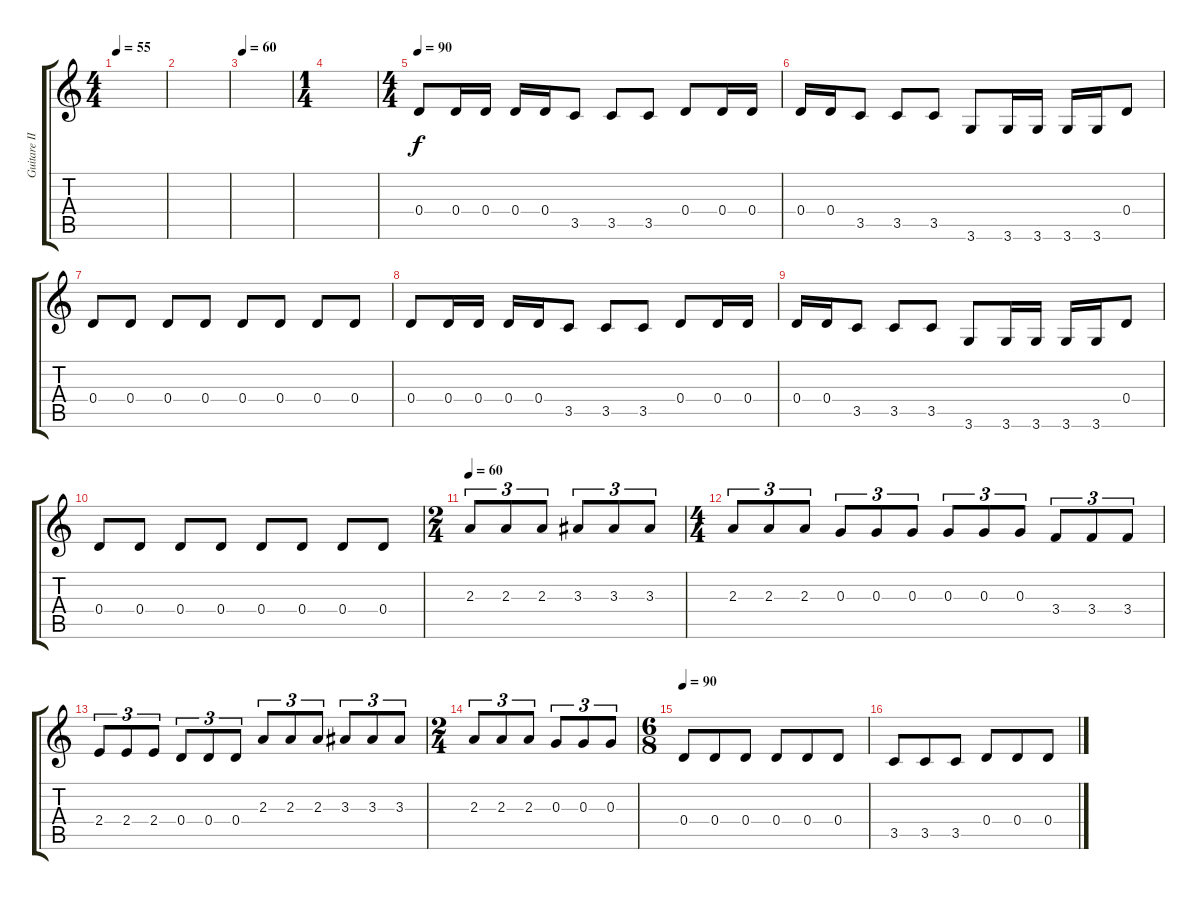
\track ("Guitare III" "Guitare II") {instrument acousticguitarsteel}
\staff {score tabs}
\tuning (E4 B3 G3 D3 A2 E2) {hide}
\ts (4 4)
\tempo 55
\clef g2
\ks c
|
|
\tempo 60
|
\ts (1 4)
|
\ts (4 4)
\tempo 90
0.4.8 0.4.16 0.4.16 0.4.16 0.4.16 3.5.8 3.5.8 3.5.8 0.4.8 0.4.16 0.4.16 |
0.4.16 0.4.16 3.5.8 3.5.8 3.5.8 3.6.8 3.6.16 3.6.16 3.6.16 3.6.16 0.4.8 |
0.4.8 0.4.8 0.4.8 0.4.8 0.4.8 0.4.8 0.4.8 0.4.8 |
0.4.8 0.4.16 0.4.16 0.4.16 0.4.16 3.5.8 3.5.8 3.5.8 0.4.8 0.4.16 0.4.16 |
0.4.16 0.4.16 3.5.8 3.5.8 3.5.8 3.6.8 3.6.16 3.6.16 3.6.16 3.6.16 0.4.8 |
0.4.8 0.4.8 0.4.8 0.4.8 0.4.8 0.4.8 0.4.8 0.4.8 |
\ts (2 4)
\tempo 60
2.3.8{tu (3 2)} 2.3.8{tu (3 2)} 2.3.8{tu (3 2)} 3.3.8{tu (3 2)} 3.3.8{tu (3 2)} 3.3.8{tu (3 2)} |
\ts (4 4)
2.3.8{tu (3 2)} 2.3.8{tu (3 2)} 2.3.8{tu (3 2)} 0.3.8{tu (3 2)} 0.3.8{tu (3 2)} 0.3.8{tu (3 2)} 0.3.8{tu (3 2)} 0.3.8{tu (3 2)} 0.3.8{tu (3 2)} 3.4.8{tu (3 2)} 3.4.8{tu (3 2)} 3.4.8{tu (3 2)} |
2.4.8{tu (3 2)} 2.4.8{tu (3 2)} 2.4.8{tu (3 2)} 0.4.8{tu (3 2)} 0.4.8{tu (3 2)} 0.4.8{tu (3 2)} 2.3.8{tu (3 2)} 2.3.8{tu (3 2)} 2.3.8{tu (3 2)} 3.3.8{tu (3 2)} 3.3.8{tu (3 2)} 3.3.8{tu (3 2)} |
\ts (2 4)
2.3.8{tu (3 2)} 2.3.8{tu (3 2)} 2.3.8{tu (3 2)} 0.3.8{tu (3 2)} 0.3.8{tu (3 2)} 0.3.8{tu (3 2)} |
\ts (6 8)
\tempo 90
0.4.8 0.4.8 0.4.8 0.4.8 0.4.8 0.4.8 |
3.5.8 3.5.8 3.5.8 0.4.8 0.4.8 0.4.8
